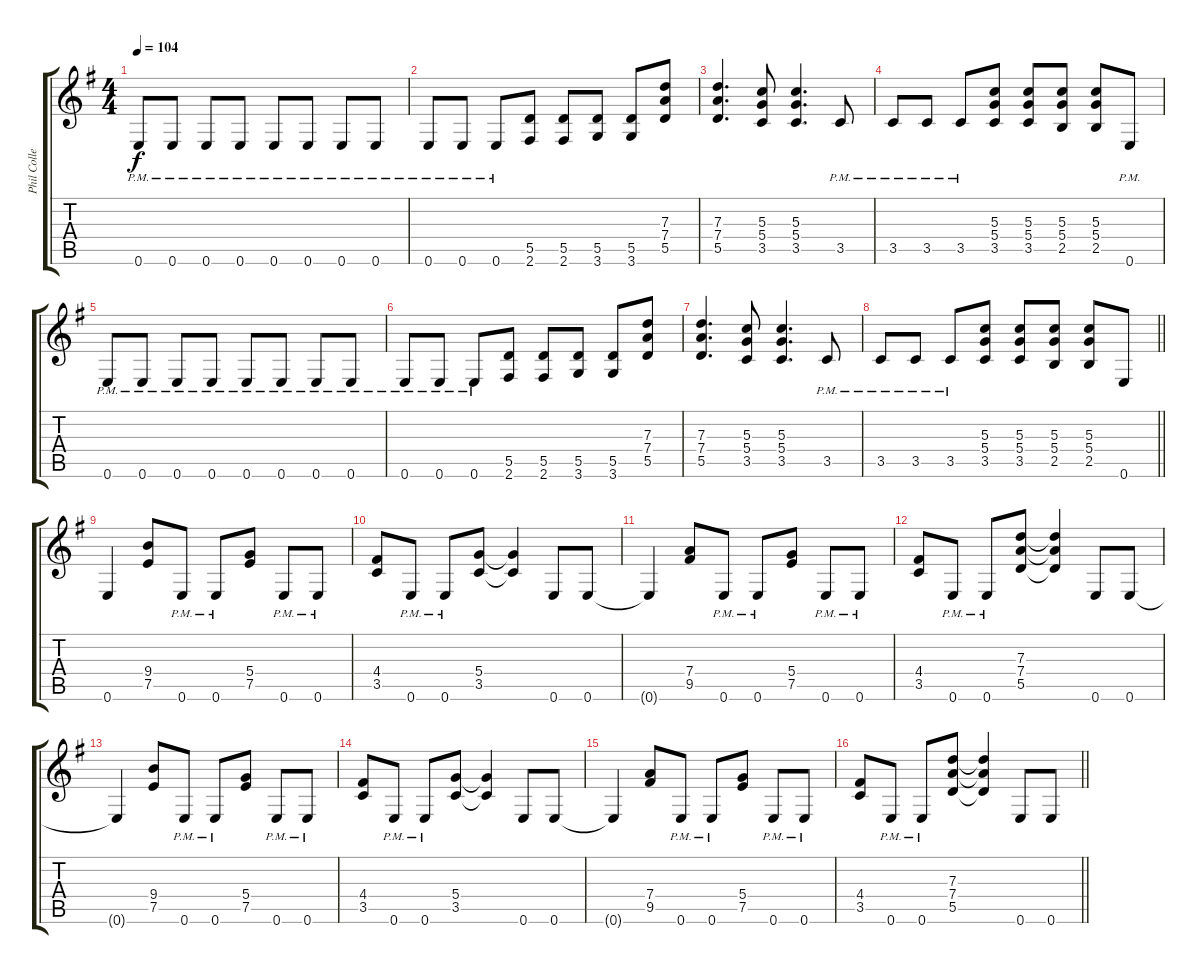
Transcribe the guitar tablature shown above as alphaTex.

\track ("Phil Collen" "Phil Colle") {instrument distortionguitar}
\staff {score tabs}
\tuning (E4 B3 G3 D3 A2 E2) {hide}
\ts (4 4)
\tempo 104
\clef g2
\ks eminor
0.6{pm}.8{dy f} 0.6{pm}.8 0.6{pm}.8 0.6{pm}.8 0.6{pm}.8 0.6{pm}.8 0.6{pm}.8 0.6{pm}.8 |
0.6{pm}.8 0.6{pm}.8 0.6{pm}.8 (5.5 2.6).8 (5.5 2.6).8 (5.5 3.6).8 (5.5 3.6).8 (7.3 7.4 5.5).8 |
(7.3 7.4 5.5).4{d} (5.3 5.4 3.5).8 (5.3 5.4 3.5).4{d} 3.5{pm}.8 |
3.5{pm}.8 3.5{pm}.8 3.5{pm}.8 (5.3 5.4 3.5).8 (5.3 5.4 3.5).8 (5.3 5.4 2.5).8 (5.3 5.4 2.5).8 0.6{pm}.8 |
0.6{pm}.8 0.6{pm}.8 0.6{pm}.8 0.6{pm}.8 0.6{pm}.8 0.6{pm}.8 0.6{pm}.8 0.6{pm}.8 |
0.6{pm}.8 0.6{pm}.8 0.6{pm}.8 (5.5 2.6).8 (5.5 2.6).8 (5.5 3.6).8 (5.5 3.6).8 (7.3 7.4 5.5).8 |
(7.3 7.4 5.5).4{d} (5.3 5.4 3.5).8 (5.3 5.4 3.5).4{d} 3.5{pm}.8 |
\barLineRight lightlight
3.5{pm}.8 3.5{pm}.8 3.5{pm}.8 (5.3 5.4 3.5).8 (5.3 5.4 3.5).8 (5.3 5.4 2.5).8 (5.3 5.4 2.5).8 0.6.8 |
0.6.4 (9.4 7.5).8 0.6{pm}.8 0.6{pm}.8 (5.4 7.5).8 0.6{pm}.8 0.6{pm}.8 |
(4.4 3.5).8 0.6{pm}.8 0.6{pm}.8 (5.4 3.5).8 (5.4{t} 3.5{t}).4 0.6.8 0.6.8 |
0.6{t}.4 (7.4 9.5).8 0.6{pm}.8 0.6{pm}.8 (5.4 7.5).8 0.6{pm}.8 0.6{pm}.8 |
(4.4 3.5).8 0.6{pm}.8 0.6{pm}.8 (7.3 7.4 5.5).8 (7.3{t} 7.4{t} 5.5{t}).4 0.6.8 0.6.8 |
0.6{t}.4 (9.4 7.5).8 0.6{pm}.8 0.6{pm}.8 (5.4 7.5).8 0.6{pm}.8 0.6{pm}.8 |
(4.4 3.5).8 0.6{pm}.8 0.6{pm}.8 (5.4 3.5).8 (5.4{t} 3.5{t}).4 0.6.8 0.6.8 |
0.6{t}.4 (7.4 9.5).8 0.6{pm}.8 0.6{pm}.8 (5.4 7.5).8 0.6{pm}.8 0.6{pm}.8 |
\barLineRight lightlight
(4.4 3.5).8 0.6{pm}.8 0.6{pm}.8 (7.3 7.4 5.5).8 (7.3{t} 7.4{t} 5.5{t}).4 0.6.8 0.6.8
